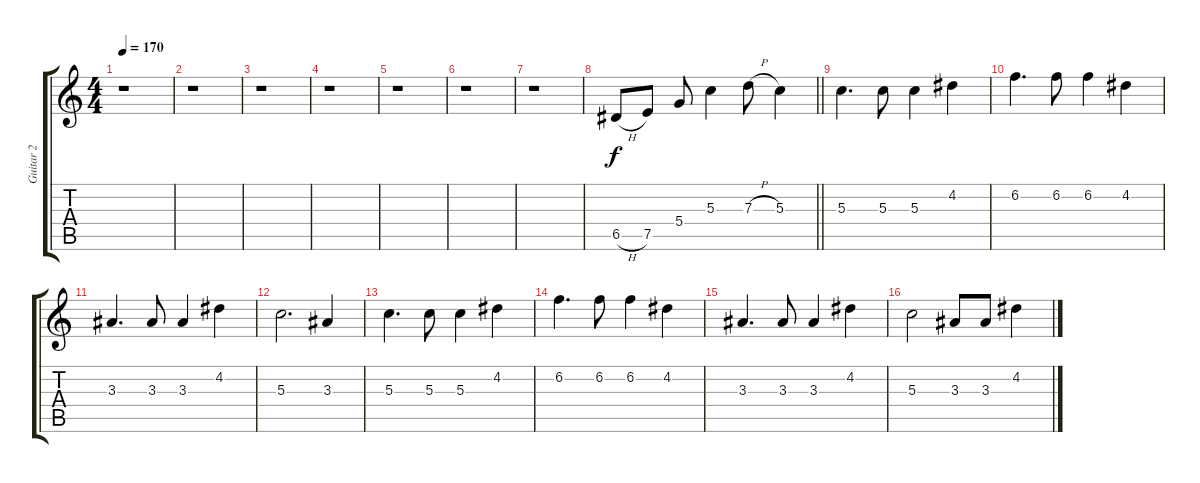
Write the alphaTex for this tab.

\track ("Guitar 2" "Guitar 2") {instrument overdrivenguitar}
\staff {score tabs}
\tuning (E4 B3 G3 D3 A2 E2) {hide}
\ts (4 4)
\tempo 170
\clef g2
\ks c
r.1{dy f} |
r.1 |
r.1 |
r.1 |
r.1 |
r.1 |
r.1 |
\barLineRight lightlight
6.5{h}.8 7.5.8 5.4.8 5.3.4 7.3{h}.8 5.3.4 |
5.3.4{d} 5.3.8 5.3.4 4.2.4 |
6.2.4{d} 6.2.8 6.2.4 4.2.4 |
3.3.4{d} 3.3.8 3.3.4 4.2.4 |
5.3.2{d} 3.3.4 |
5.3.4{d} 5.3.8 5.3.4 4.2.4 |
6.2.4{d} 6.2.8 6.2.4 4.2.4 |
3.3.4{d} 3.3.8 3.3.4 4.2.4 |
5.3.2 3.3.8 3.3.8 4.2.4
